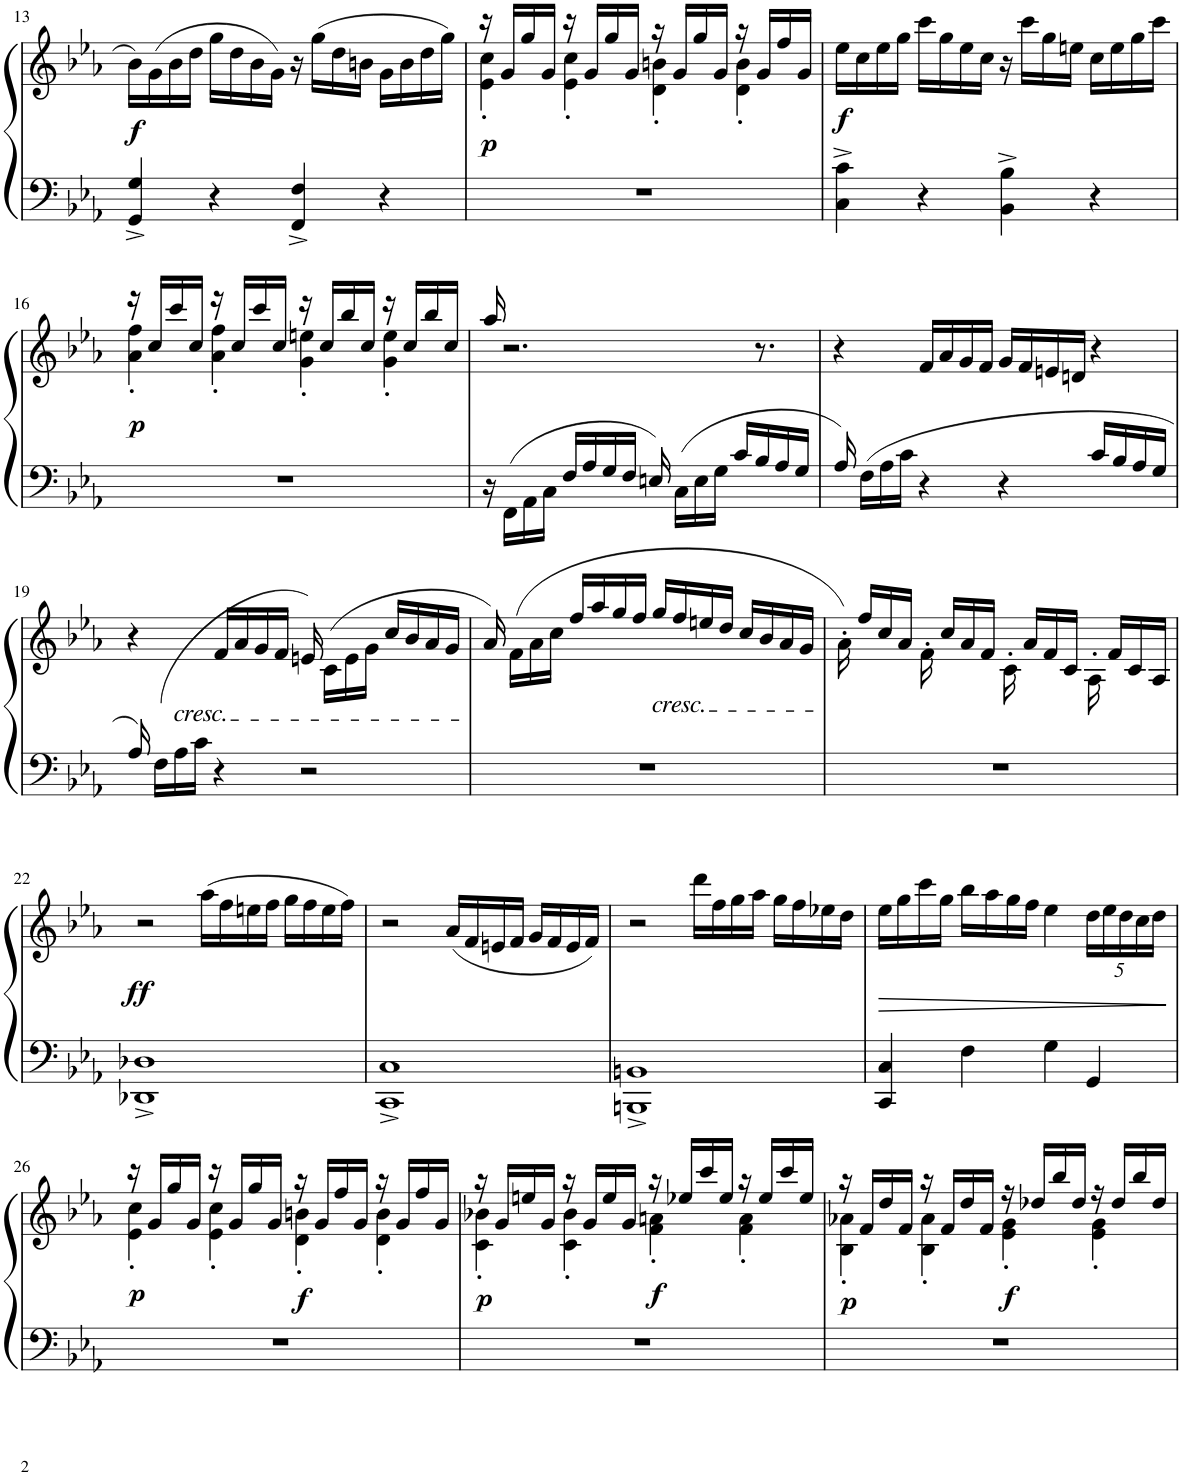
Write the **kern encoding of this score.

**kern	**kern	**dynam
*part1	*part1	*part1
*staff2	*staff1	*staff1/2
*I"Piano	*	*
*I'Pno.	*	*
!!LO:PB:g=z
*clefF4	*clefG2	*
*k[b-e-a-]	*k[b-e-a-]	*
*M4/4	*M4/4	*
=13	=13	=13
!	!	!LO:DY:b
4GG/^ 4G/^	16b-\LL	f
.	(16g\	.
.	16b-\	.
.	16dd\JJ	.
4r	16gg\LL	.
.	16dd\	.
.	16b-\	.
.	16g\JJ)	.
4FF/^ 4F/^	16r	.
.	(16gg\LL	.
.	16dd\	.
.	16bn\JJ	.
4r	16g\LL	.
.	16b\	.
.	16dd\	.
.	16gg\JJ)	.
=14	=14	=14
*	*^	*
!	!	!	!LO:DY:b
1r	16r	4e-\' 4cc\'	p
.	16g/LL	.	.
.	16gg/	.	.
.	16g/JJ	.	.
.	16r	4e-\' 4cc\'	.
.	16g/LL	.	.
.	16gg/	.	.
.	16g/JJ	.	.
.	16r	4d\' 4bn\'	.
.	16g/LL	.	.
.	16gg/	.	.
.	16g/JJ	.	.
.	16r	4d\' 4b\'	.
.	16g/LL	.	.
.	16ff/	.	.
.	16g/JJ	.	.
*	*v	*v	*
=15	=15	=15
!	!	!LO:DY:b
4C\^ 4c\^	16ee-\LL	f
.	16cc\	.
.	16ee-\	.
.	16gg\JJ	.
4r	16ccc\LL	.
.	16gg\	.
.	16ee-\	.
.	16cc\JJ	.
4BB-\^ 4B-\^	16r	.
.	16ccc\LL	.
.	16gg\	.
.	16een\JJ	.
4r	16cc\LL	.
.	16ee\	.
.	16gg\	.
.	16ccc\JJ	.
!!LO:LB:g=z
=16	=16	=16
*	*^	*
!	!	!	!LO:DY:b
1r	16r	4a-\' 4ff\'	p
.	16cc/LL	.	.
.	16ccc/	.	.
.	16cc/JJ	.	.
.	16r	4a-\' 4ff\'	.
.	16cc/LL	.	.
.	16ccc/	.	.
.	16cc/JJ	.	.
.	16r	4g\' 4een\'	.
.	16cc/LL	.	.
.	16bb-/	.	.
.	16cc/JJ	.	.
.	16r	4g\' 4ee\'	.
.	16cc/LL	.	.
.	16bb-/	.	.
.	16cc/JJ	.	.
*	*v	*v	*
=17	=17	=17
16r	16aa-/	.
16FF\LL	2.r	.
16AA-\	.	.
16C\JJ	.	.
16F/LL	.	.
16A-/	.	.
16G/	.	.
16F/JJ	.	.
16En/	.	.
16C\LL	.	.
16E\	.	.
16G\JJ	.	.
16c/LL	.	.
16B-/	8.r	.
16A-/	.	.
16G/JJ	.	.
=18	=18	=18
16A-/	4r	.
16F\LL	.	.
16A-\	.	.
16c\JJ	.	.
4r	16f/LL	.
.	16a-/	.
.	16g/	.
.	16f/JJ	.
4r	16g/LL	.
.	16f/	.
.	16en/	.
.	16dn/JJ	.
16c/LL	4r	.
16B-/	.	.
16A-/	.	.
16G/JJ	.	.
!!LO:LB:g=z
=19	=19	=19
16A-/	4r	.
16F\LL	.	.
!LO:TX:a:i:t=cresc.	!	!
16A-\	.	.
16c\JJ	.	.
4r	16f/LL	.
.	16a-/	.
.	16g/	.
.	16f/JJ	.
2r	16en/	.
.	(16c\LL	.
.	16e\	.
.	16g\JJ	.
.	16cc/LL	.
.	16b-/	.
.	16a-/	.
.	16g/JJ	.
=20	=20	=20
1r	16a-/)	.
.	(16f\LL	.
.	16a-\	.
.	16cc\JJ	.
.	16ff/LL	.
.	16aa-/	.
.	16gg/	.
.	16ff/JJ	.
!	!LO:TX:b:i:t=cresc.	!
.	16gg/LL	.
.	16ff/	.
.	16een/	.
.	16dd/JJ	.
.	16cc/LL	.
.	16b-/	.
.	16a-/	.
.	16g/JJ	.
=21	=21	=21
1r	16a-'\)	.
.	16ff/LL	.
.	16cc/	.
.	16a-/JJ	.
.	16f'\	.
.	16cc/LL	.
.	16a-/	.
.	16f/JJ	.
.	16c'\	.
.	16a-/LL	.
.	16f/	.
.	16c/JJ	.
.	16A-'\	.
.	16f/LL	.
.	16c/	.
.	16A-/JJ	.
!!LO:LB:g=z
=22	=22	=22
!	!	!LO:DY:b
1DD-X^ 1D-X^	2r	ff
.	(16aa-\LL	.
.	16ff\	.
.	16een\	.
.	16ff\JJ	.
.	16gg\LL	.
.	16ff\	.
.	16ee\	.
.	16ff\JJ)	.
=23	=23	=23
1CC^ 1C^	2r	.
.	(16a-/LL	.
.	16f/	.
.	16en/	.
.	16f/JJ	.
.	16g/LL	.
.	16f/	.
.	16e/	.
.	16f/JJ)	.
=24	=24	=24
1BBBn^ 1BBn^	2r	.
.	16ddd\LL	.
.	16ff\	.
.	16gg\	.
.	16aa-\JJ	.
.	16gg\LL	.
.	16ff\	.
.	16ee-X\	.
.	16dd\JJ	.
=25	=25	=25
!	!	!LO:HP:b
4CC/ 4C/	16ee-\LL	>
.	16gg\	.
.	16ccc\	.
.	16gg\JJ	.
4F\	16bb-\LL	.
.	16aa-\	.
.	16gg\	.
.	16ff\JJ	.
4G\	4ee-\	.
*	*Xbrackettup	*
4GG/	20dd\LL	.
.	20ee-\	.
.	20dd\	.
.	20cc\	.
.	20dd\JJ	.
.	.	]
!!LO:LB:g=z
=26	=26	=26
*	*^	*
!	!	!	!LO:DY:b
1r	16r	4e-\' 4cc\'	p
.	16g/LL	.	.
.	16gg/	.	.
.	16g/JJ	.	.
.	16r	4e-\' 4cc\'	.
.	16g/LL	.	.
.	16gg/	.	.
.	16g/JJ	.	.
!	!	!	!LO:DY:b
.	16r	4d\' 4bn\'	f
.	16g/LL	.	.
.	16ff/	.	.
.	16g/JJ	.	.
.	16r	4d\' 4b\'	.
.	16g/LL	.	.
.	16ff/	.	.
.	16g/JJ	.	.
=27	=27	=27	=27
!	!	!	!LO:DY:b
1r	16r	4c\' 4b-X\'	p
.	16g/LL	.	.
.	16een/	.	.
.	16g/JJ	.	.
.	16r	4c\' 4b-\'	.
.	16g/LL	.	.
.	16ee/	.	.
.	16g/JJ	.	.
!	!	!	!LO:DY:b
.	16r	4f\' 4an\'	f
.	16ee-X/LL	.	.
.	16ccc/	.	.
.	16ee-/JJ	.	.
.	16r	4f\' 4a\'	.
.	16ee-/LL	.	.
.	16ccc/	.	.
.	16ee-/JJ	.	.
=28	=28	=28	=28
!	!	!	!LO:DY:b
1r	16r	4B-\' 4a-X\'	p
.	16f/LL	.	.
.	16dd/	.	.
.	16f/JJ	.	.
.	16r	4B-\' 4a-\'	.
.	16f/LL	.	.
.	16dd/	.	.
.	16f/JJ	.	.
!	!	!	!LO:DY:b
.	16r	4e-\' 4g\'	f
.	16dd-X/LL	.	.
.	16bb-/	.	.
.	16dd-/JJ	.	.
.	16r	4e-\' 4g\'	.
.	16dd-/LL	.	.
.	16bb-/	.	.
.	16dd-/JJ	.	.
*	*v	*v	*
=	=	=
*-	*-	*-
